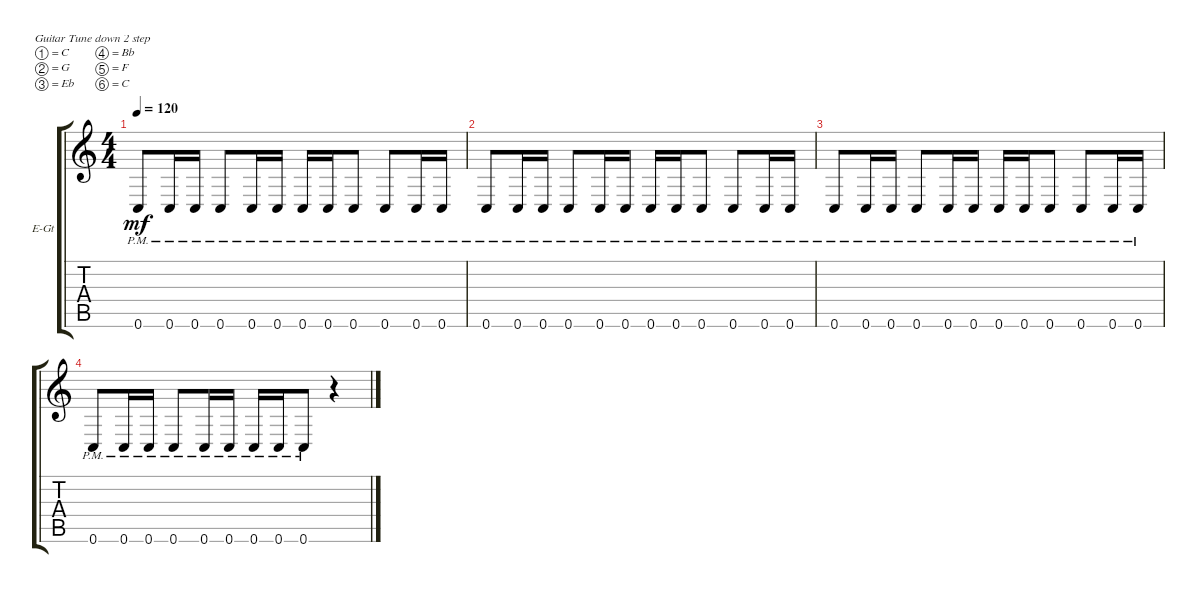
\bracketExtendMode groupsimilarinstruments
\firstSystemTrackNameOrientation horizontal
\otherSystemsTrackNameOrientation horizontal
\track ("Electric Guitar 2" "E-Gt") {instrument distortionguitar}
\staff {score tabs}
\tuning (C4 G3 Eb3 Bb2 F2 C2)
\ts (4 4)
\tempo 120
\clef g2
\ks c
0.6{pm}.8{dy mf} 0.6{pm}.16 0.6{pm}.16 0.6{pm}.8 0.6{pm}.16 0.6{pm}.16 0.6{pm}.16 0.6{pm}.16 0.6{pm}.8 0.6{pm}.8 0.6{pm}.16 0.6{pm}.16 |
0.6{pm}.8 0.6{pm}.16 0.6{pm}.16 0.6{pm}.8 0.6{pm}.16 0.6{pm}.16 0.6{pm}.16 0.6{pm}.16 0.6{pm}.8 0.6{pm}.8 0.6{pm}.16 0.6{pm}.16 |
0.6{pm}.8 0.6{pm}.16 0.6{pm}.16 0.6{pm}.8 0.6{pm}.16 0.6{pm}.16 0.6{pm}.16 0.6{pm}.16 0.6{pm}.8 0.6{pm}.8 0.6{pm}.16 0.6{pm}.16 |
0.6{pm}.8 0.6{pm}.16 0.6{pm}.16 0.6{pm}.8 0.6{pm}.16 0.6{pm}.16 0.6{pm}.16 0.6{pm}.16 0.6{pm}.8 r.4
